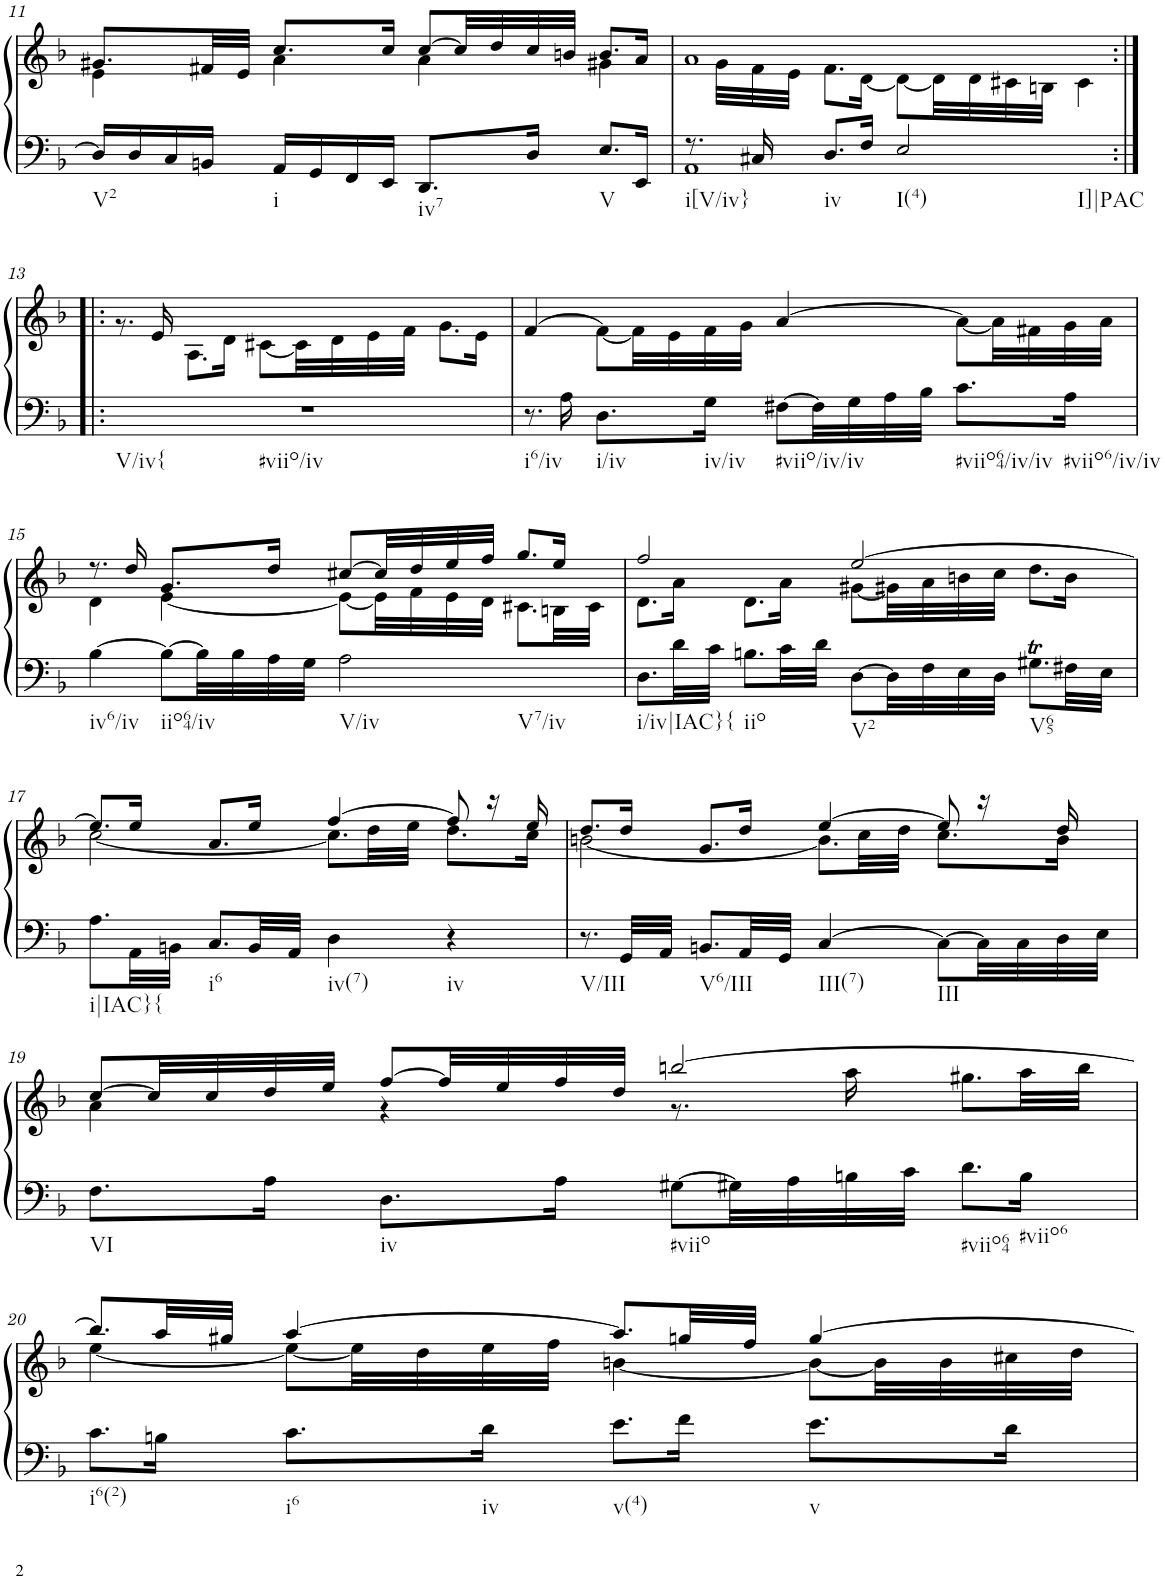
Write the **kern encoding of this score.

**kern	**kern
*part1	*part1
*staff2	*staff1
*I"Klavier linke Hand	*
!!LO:PB:g=z
*clefF4	*clefG2
*k[b-]	*k[b-]
*M4/4	*M4/4
*met(c)	*met(c)
=11	=11
*	*^
!LO:TX:b:t=V2	!	!
16D/LL]	8.g#X/L	4e\
16D/	.	.
16C/	.	.
16BBn/JJ	32f#X/LL	.
.	32e/JJJ	.
!LO:TX:b:t=i	!	!
16AA/LL	8.cc/L	4a\
16GG/	.	.
16FF/	.	.
16EE/JJ	16cc/Jk	.
!LO:TX:b:t=iv7	!	!
8.DD/L	[8cc/L	4a\
.	32cc/LL]	.
.	32dd/	.
16D/Jk	32cc/	.
.	32bn/JJJ	.
!LO:TX:b:t=V	!	!
8.E/L	8.b/L	4g#X\
16EE/Jk	16a/Jk	.
=12	=12	=12
*^	*	*
!LO:TX:b:t=i[V/iv}	!	!	!
8.r	1AA	1a	32ryy
.	.	.	32g\LLL
16C#X/	.	.	32f\
.	.	.	32e\JJJ
!LO:TX:b:t=iv	!	!	!
8.D/L	.	.	8.f\L
16F/Jk	.	.	[16d\Jk
!LO:TX:b:t=I(4)	!	!	!
!LO:TX:b:t=I]|PAC	!	!	!
2E/	.	.	8d\L_
.	.	.	32d\LL]
.	.	.	32d\
.	.	.	32c#X\
.	.	.	32Bn\JJJ
.	.	.	4c#\
*v	*v	*	*
!!LO:LB:g=z	!!
=13:|!|:	=13:|!|:	=13:|!|:
!LO:TX:b:t=V/iv{	!	!
!LO:TX:b:t=#viio/iv	!	!
1r	1ryy	8.r
.	.	16e/
.	.	8.A\L
.	.	16d\Jk
.	.	[8c#X\L
.	.	32c#\LL]
.	.	32d\
.	.	32e\
.	.	32f\JJJ
.	.	8.g\L
.	.	16e\Jk
=14	=14	=14
!LO:TX:b:t=i6/iv	!	!
8.r	1ryy	[4f/
16A\	.	.
!LO:TX:b:t=i/iv	!	!
8.D\L	.	8f\L_
.	.	32f\LL]
.	.	32e\
!LO:TX:b:t=iv/iv	!	!
16G\Jk	.	32f\
.	.	32g\JJJ
!LO:TX:b:t=#viio/iv/iv	!	!
[8F#X\L	.	[4a/
32F#\LL]	.	.
32G\	.	.
32A\	.	.
32B-\JJJ	.	.
!LO:TX:b:t=#viio64/iv/iv	!	!
8.c\L	.	8a\L_
.	.	32a\LL]
.	.	32f#X\
!LO:TX:b:t=#viio6/iv/iv	!	!
16A\Jk	.	32g\
.	.	32a\JJJ
!!LO:LB:g=z	!!
=15	=15	=15
!LO:TX:b:t=iv6/iv	!	!
[4B-\	8.r	4d\
.	16dd/	.
!LO:TX:b:t=iio64/iv	!	!
8B-\L_	8.g/L	[4e\
32B-\LL]	.	.
32B-\	.	.
32A\	16dd/Jk	.
32G\JJJ	.	.
!LO:TX:b:t=V/iv	!	!
!LO:TX:b:t=V7/iv	!	!
2A\	[8cc#X/L	8e\L_
.	32cc#/LL]	32e\LL]
.	32dd/	32f\
.	32ee/	32e\
.	32ff/JJJ	32d\JJJ
.	8.gg/L	8.c#X\L
.	16ee/Jk	32Bn\LL
.	.	32c#\JJJ
=16	=16	=16
!LO:TX:b:t=i/iv|IAC}{	!	!
8.D\L	2ff/	8.d\L
32d\LL	.	16a\Jk
32c\JJJ	.	.
!LO:TX:b:t=iio	!	!
8.Bn\L	.	8.d\L
32c\LL	.	16a\Jk
32d\JJJ	.	.
!LO:TX:b:t=V2	!	!
[8D\L	[2ee/	[8g#X\L
32D\LL]	.	32g#X\LL]
32F\	.	32a\
32E\	.	32bn\
32D\JJJ	.	32cc\JJJ
!LO:TX:b:t=V65	!	!
8.G#Xt\L	.	8.dd\L
32F#X\LL	.	16b\Jk
32E\JJJ	.	.
!!LO:LB:g=z	!!
=17	=17	=17
!LO:TX:b:t=i|IAC}{	!	!
8.A\L	8.ee/L]	[2cc\
32AA\LL	16ee/Jk	.
32BBn\JJJ	.	.
!LO:TX:b:t=i6	!	!
8.C/L	8.a/L	.
32BB/LL	16ee/Jk	.
32AA/JJJ	.	.
!LO:TX:b:t=iv(7)	!	!
4D\	[4ff/	8.cc\L]
.	.	32dd\LL
.	.	32ee\JJJ
!LO:TX:b:t=iv	!	!
4r	8ff/]	8.dd\L
.	16r	.
.	16ee/	16cc\Jk
=18	=18	=18
!LO:TX:b:t=V/III	!	!
8.r	8.dd/L	[2bn\
32GG/LLL	16dd/Jk	.
32AA/JJJ	.	.
!LO:TX:b:t=V6/III	!	!
8.BBn/L	8.g/L	.
32AA/LL	16dd/Jk	.
32GG/JJJ	.	.
!LO:TX:b:t=III(7)	!	!
[4C/	[4ee/	8.b\L]
.	.	32cc\LL
.	.	32dd\JJJ
!LO:TX:b:t=III	!	!
8C\L_	8ee/]	8.cc\L
32C\LL]	16r	.
32C\	.	.
32D\	16dd/	16b\Jk
32E\JJJ	.	.
!!LO:LB:g=z	!!
=19	=19	=19
!LO:TX:b:t=VI	!	!
8.F\L	[8cc/L	4a\
.	32cc/LL]	.
.	32cc/	.
16A\Jk	32dd/	.
.	32ee/JJJ	.
!LO:TX:b:t=iv	!	!
8.D\L	[8ff/L	4r
.	32ff/LL]	.
.	32ee/	.
16A\Jk	32ff/	.
.	32dd/JJJ	.
!LO:TX:b:t=#viio	!	!
[8G#X\L	[2bbn/	8.r
32G#X\LL]	.	.
32A\	.	.
32Bn\	.	16aa\
32c\JJJ	.	.
!LO:TX:b:t=#viio64	!	!
8.d\L	.	8.gg#X\L
!LO:TX:b:t=#viio6	!	!
16B\Jk	.	32aa\LL
.	.	32bb\JJJ
!!LO:LB:g=z	!!
=20	=20	=20
!LO:TX:b:t=i6(2)	!	!
8.c\L	8.bb/L]	[4ee\
16Bn\Jk	32aa/LL	.
.	32gg#X/JJJ	.
!LO:TX:b:t=i6	!	!
8.c\L	[4aa/	8ee\L_
.	.	32ee\LL]
.	.	32dd\
!LO:TX:b:t=iv	!	!
16d\Jk	.	32ee\
.	.	32ff\JJJ
!LO:TX:b:t=v(4)	!	!
8.e\L	8.aa/L]	[4bn\
16f\Jk	32ggn/LL	.
.	32ff/JJJ	.
!LO:TX:b:t=v	!	!
8.e\L	[4gg/	8b\L_
.	.	32b\LL]
.	.	32b\
16d\Jk	.	32cc#X\
.	.	32dd\JJJ
*	*v	*v
=	=
*-	*-
